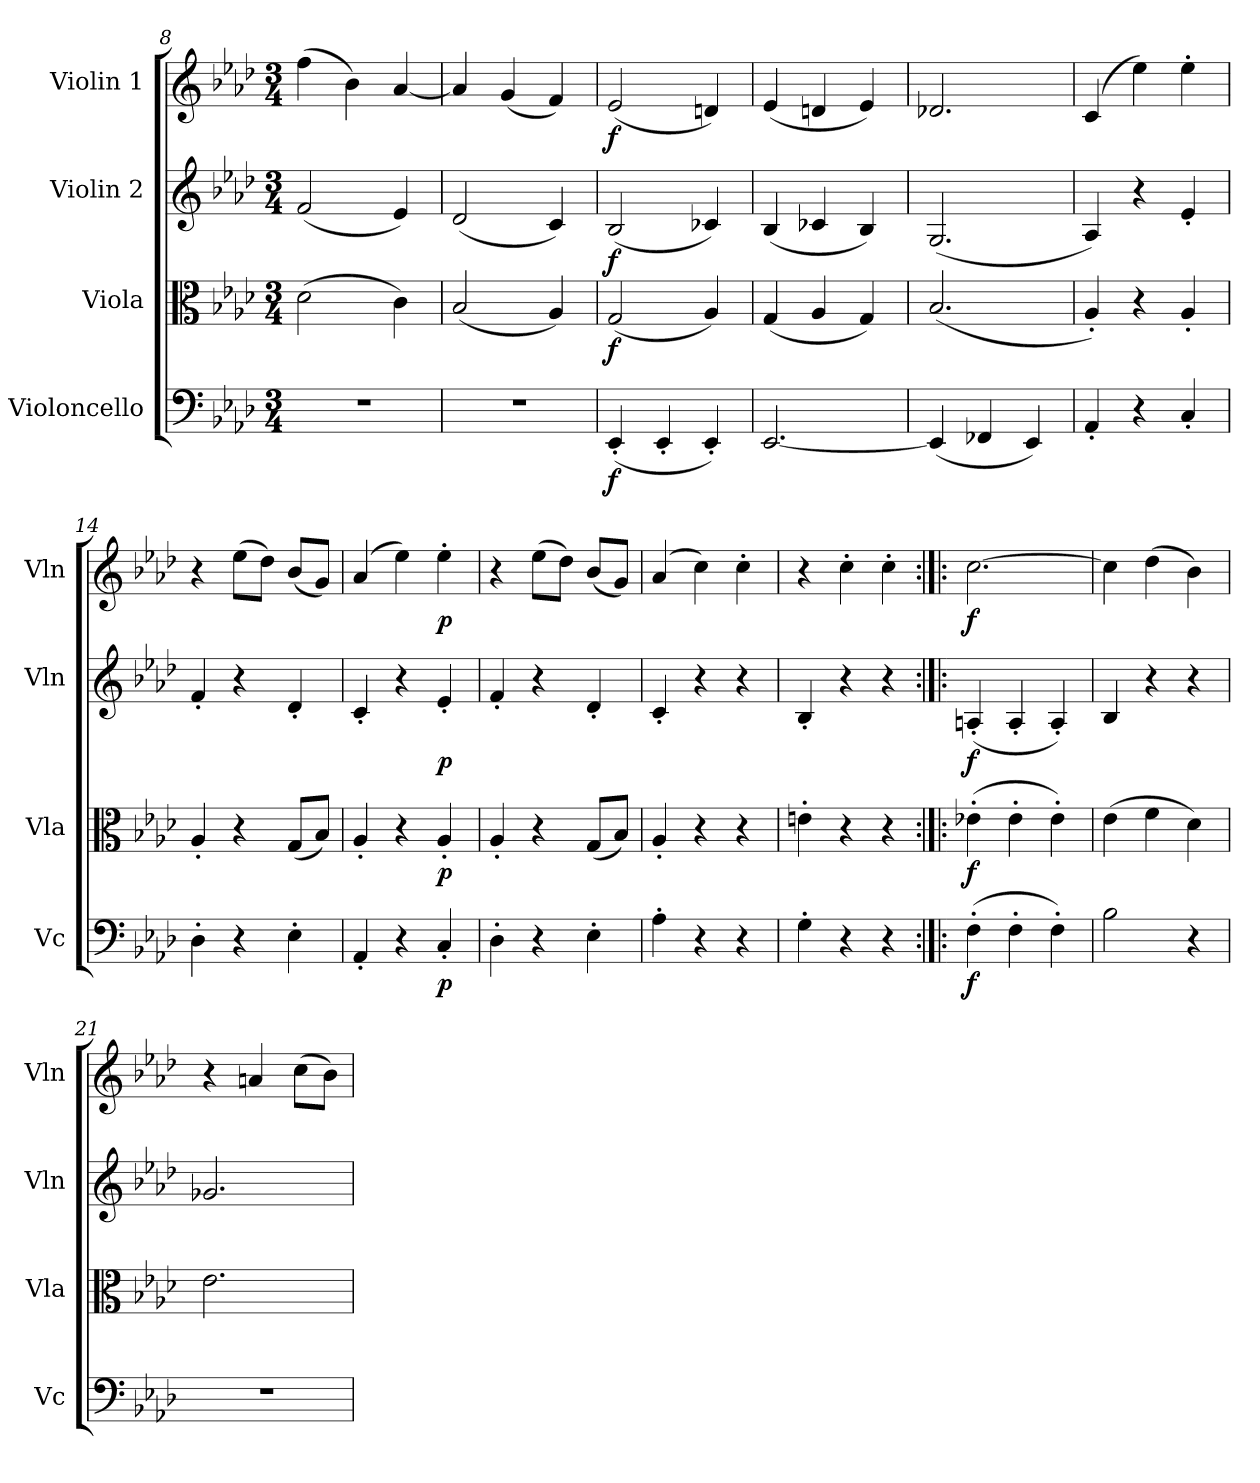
**kern	**dynam	**kern	**dynam	**kern	**dynam	**kern	**dynam
*part4	*part4	*part3	*part3	*part2	*part2	*part1	*part1
*staff4	*staff4	*staff3	*staff3	*staff2	*staff2	*staff1	*staff1
*I"Violoncello	*	*I"Viola	*	*I"Violin 2	*	*I"Violin 1	*
*I'Vc	*	*I'Vla	*	*I'Vln	*	*I'Vln	*
*clefF4	*	*clefC3	*	*clefG2	*	*clefG2	*
*k[b-e-a-d-]	*	*k[b-e-a-d-]	*	*k[b-e-a-d-]	*	*k[b-e-a-d-]	*
*M3/4	*	*M3/4	*	*M3/4	*	*M3/4	*
=8	=8	=8	=8	=8	=8	=8	=8
2.r	.	(2d-\	.	(2f/	.	(4ff\	.
.	.	.	.	.	.	4b-\)	.
.	.	4c\)	.	4e-/)	.	[4a-/	.
=9	=9	=9	=9	=9	=9	=9	=9
2.r	.	(2B-/	.	(2d-/	.	4a-/]	.
.	.	.	.	.	.	(4g/	.
.	.	4A-/)	.	4c/)	.	4f/)	.
!!LO:LB:g=z
=10	=10	=10	=10	=10	=10	=10	=10
!	!LO:DY:b	!	!LO:DY:b	!	!LO:DY:b	!	!LO:DY:b
(4EE-'/	f	(2G/	f	(2B-/	f	(2e-/	f
4EE-'/	.	.	.	.	.	.	.
4EE-'/)	.	4A-/)	.	4c-X/)	.	4dn/)	.
=11	=11	=11	=11	=11	=11	=11	=11
[2.EE-/	.	(4G/	.	(4B-/	.	(4e-/	.
.	.	4A-/	.	4c-X/	.	4dn/	.
.	.	4G/)	.	4B-/)	.	4e-/)	.
=12	=12	=12	=12	=12	=12	=12	=12
(4EE-/]	.	(2.B-/	.	(2.G/	.	2.d-X/	.
4FF-X/	.	.	.	.	.	.	.
4EE-/)	.	.	.	.	.	.	.
=13	=13	=13	=13	=13	=13	=13	=13
4AA-'/	.	4A-'/)	.	4A-/)	.	(4c/	.
4r	.	4r	.	4r	.	4ee-\)	.
4C'/	.	4A-'/	.	4e-'/	.	4ee-'\	.
=14	=14	=14	=14	=14	=14	=14	=14
4D-'\	.	4A-'/	.	4f'/	.	4r	.
4r	.	4r	.	4r	.	(8ee-\L	.
.	.	.	.	.	.	8dd-\J)	.
4E-'\	.	(8G/L	.	4d-'/	.	(8b-/L	.
.	.	8B-/J)	.	.	.	8g/J)	.
=15	=15	=15	=15	=15	=15	=15	=15
4AA-'/	.	4A-'/	.	4c'/	.	(4a-/	.
4r	.	4r	.	4r	.	4ee-\)	.
!	!LO:DY:b	!	!LO:DY:b	!	!LO:DY:b	!	!LO:DY:b
4C'/	p	4A-'/	p	4e-'/	p	4ee-'\	p
=16	=16	=16	=16	=16	=16	=16	=16
4D-'\	.	4A-'/	.	4f'/	.	4r	.
4r	.	4r	.	4r	.	(8ee-\L	.
.	.	.	.	.	.	8dd-\J)	.
4E-'\	.	(8G/L	.	4d-'/	.	(8b-/L	.
.	.	8B-/J)	.	.	.	8g/J)	.
=17	=17	=17	=17	=17	=17	=17	=17
4A-'\	.	4A-'/	.	4c'/	.	(4a-/	.
4r	.	4r	.	4r	.	4cc\)	.
4r	.	4r	.	4r	.	4cc'\	.
=18	=18	=18	=18	=18	=18	=18	=18
4G'\	.	4en'\	.	4B-'/	.	4r	.
4r	.	4r	.	4r	.	4cc'\	.
4r	.	4r	.	4r	.	4cc'\	.
!!LO:LB:g=z
=19:|!|:	=19:|!|:	=19:|!|:	=19:|!|:	=19:|!|:	=19:|!|:	=19:|!|:	=19:|!|:
!	!LO:DY:b	!	!LO:DY:b	!	!LO:DY:b	!	!LO:DY:b
(4F'\	f	(4e-X'\	f	(4An'/	f	[2.cc\	f
4F'\	.	4e-'\	.	4A'/	.	.	.
4F'\)	.	4e-'\)	.	4A'/)	.	.	.
=20	=20	=20	=20	=20	=20	=20	=20
2B-\	.	(4e-\	.	4B-/	.	4cc\]	.
.	.	4f\	.	4r	.	(4dd-\	.
4r	.	4d-\)	.	4r	.	4b-\)	.
=21	=21	=21	=21	=21	=21	=21	=21
2.r	.	2.e-\	.	2.g-X/	.	4r	.
.	.	.	.	.	.	4an/	.
.	.	.	.	.	.	(8cc\L	.
.	.	.	.	.	.	8b-\J)	.
=	=	=	=	=	=	=	=
*-	*-	*-	*-	*-	*-	*-	*-
